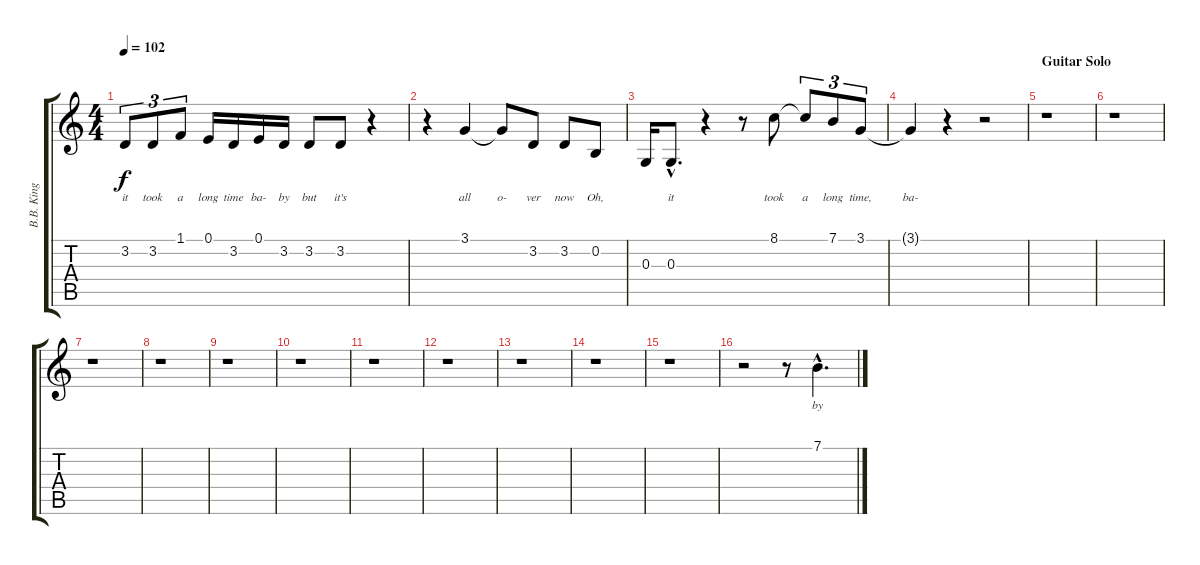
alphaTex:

\track ("B.B. King Voice" "B.B. King ") {instrument harmonica}
\staff {score tabs}
\tuning (E4 B3 G3 D3 A2 E2) {hide}
\ts (4 4)
\tempo 102
\clef g2
\ks c
3.2.8{tu (3 2) lyrics (0 "it") lyrics (1 "") lyrics (2 "") lyrics (3 "") lyrics (4 "") dy f} 3.2.8{tu (3 2) lyrics (0 "took") lyrics (1 "") lyrics (2 "") lyrics (3 "") lyrics (4 "")} 1.1.8{tu (3 2) lyrics (0 "a") lyrics (1 "") lyrics (2 "") lyrics (3 "") lyrics (4 "")} 0.1.16{lyrics (0 "long") lyrics (1 "") lyrics (2 "") lyrics (3 "") lyrics (4 "")} 3.2.16{lyrics (0 "time") lyrics (1 "") lyrics (2 "") lyrics (3 "") lyrics (4 "")} 0.1.16{lyrics (0 "ba-") lyrics (1 "") lyrics (2 "") lyrics (3 "") lyrics (4 "")} 3.2.16{lyrics (0 "by") lyrics (1 "") lyrics (2 "") lyrics (3 "") lyrics (4 "")} 3.2.8{lyrics (0 "but") lyrics (1 "") lyrics (2 "") lyrics (3 "") lyrics (4 "")} 3.2.8{lyrics (0 "it's") lyrics (1 "") lyrics (2 "") lyrics (3 "") lyrics (4 "")} r.4 |
r.4 3.1.4{lyrics (0 "all") lyrics (1 "") lyrics (2 "") lyrics (3 "") lyrics (4 "")} 3.1{t}.8{lyrics (0 "o-") lyrics (1 "") lyrics (2 "") lyrics (3 "") lyrics (4 "")} 3.2.8{lyrics (0 "ver") lyrics (1 "") lyrics (2 "") lyrics (3 "") lyrics (4 "")} 3.2.8{lyrics (0 "now") lyrics (1 "") lyrics (2 "") lyrics (3 "") lyrics (4 "")} 0.2.8{lyrics (0 "Oh,") lyrics (1 "") lyrics (2 "") lyrics (3 "") lyrics (4 "")} |
0.3.16{lyrics (0 "") lyrics (1 "") lyrics (2 "") lyrics (3 "") lyrics (4 "")} 0.3{hac}.8{d lyrics (0 "it") lyrics (1 "") lyrics (2 "") lyrics (3 "") lyrics (4 "")} r.4 r.8 8.1.8{lyrics (0 "took") lyrics (1 "") lyrics (2 "") lyrics (3 "") lyrics (4 "")} 8.1{t}.8{tu (3 2) lyrics (0 "a") lyrics (1 "") lyrics (2 "") lyrics (3 "") lyrics (4 "")} 7.1.8{tu (3 2) lyrics (0 "long") lyrics (1 "") lyrics (2 "") lyrics (3 "") lyrics (4 "")} 3.1.8{tu (3 2) lyrics (0 "time,") lyrics (1 "") lyrics (2 "") lyrics (3 "") lyrics (4 "")} |
3.1{t}.4{lyrics (0 "ba-") lyrics (1 "") lyrics (2 "") lyrics (3 "") lyrics (4 "")} r.4 r.2 |
\section ("" "Guitar Solo")
r.1 |
r.1 |
r.1 |
r.1 |
r.1 |
r.1 |
r.1 |
r.1 |
r.1 |
r.1 |
r.1 |
r.2 r.8 7.1{hac}.4{d lyrics (0 "by") lyrics (1 "") lyrics (2 "") lyrics (3 "") lyrics (4 "")}
